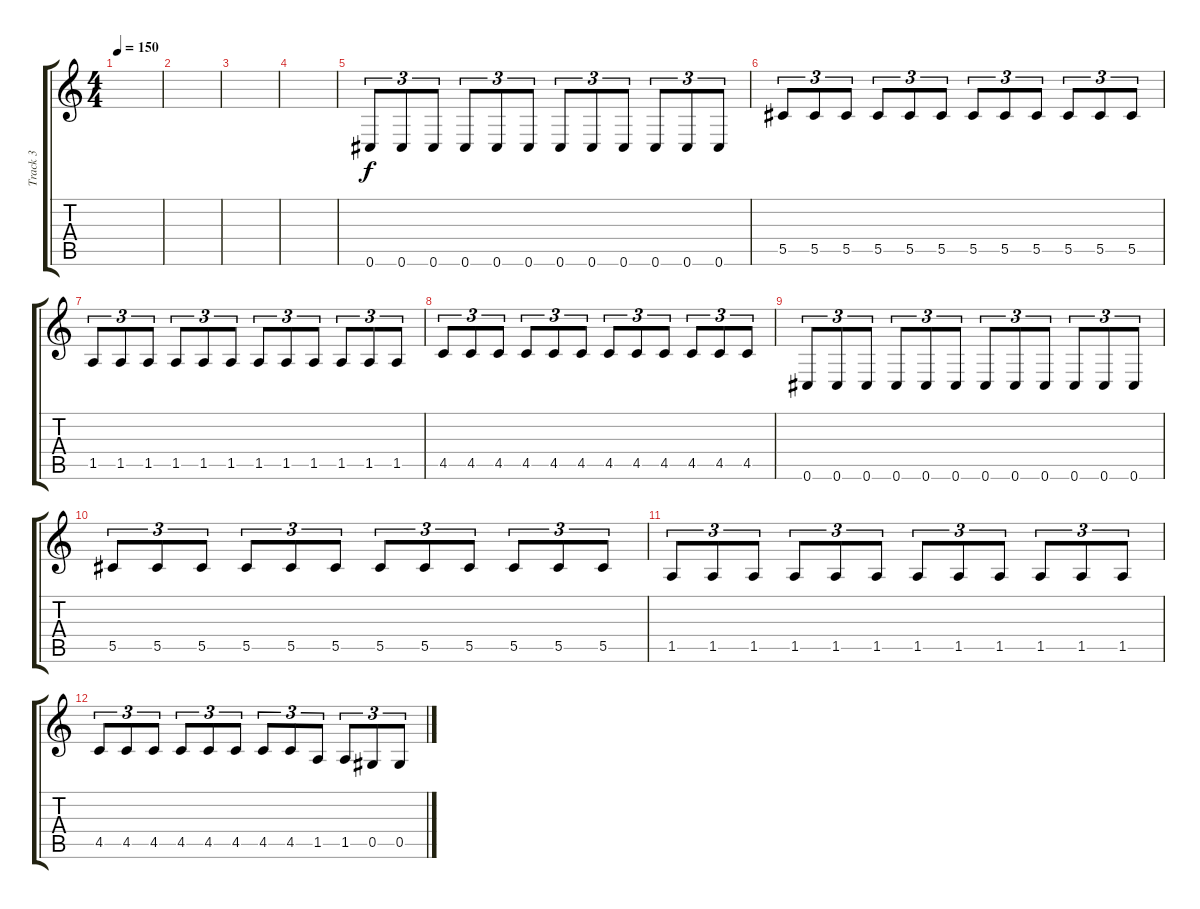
\track ("Track 3" "Track 3") {instrument overdrivenguitar}
\staff {score tabs}
\tuning (Eb4 Bb3 Gb3 Db3 Ab2 Db2) {hide}
\ts (4 4)
\tempo 150
\clef g2
\ks c
|
|
|
|
0.6.8{tu (3 2)} 0.6.8{tu (3 2)} 0.6.8{tu (3 2)} 0.6.8{tu (3 2)} 0.6.8{tu (3 2)} 0.6.8{tu (3 2)} 0.6.8{tu (3 2)} 0.6.8{tu (3 2)} 0.6.8{tu (3 2)} 0.6.8{tu (3 2)} 0.6.8{tu (3 2)} 0.6.8{tu (3 2)} |
5.5.8{tu (3 2)} 5.5.8{tu (3 2)} 5.5.8{tu (3 2)} 5.5.8{tu (3 2)} 5.5.8{tu (3 2)} 5.5.8{tu (3 2)} 5.5.8{tu (3 2)} 5.5.8{tu (3 2)} 5.5.8{tu (3 2)} 5.5.8{tu (3 2)} 5.5.8{tu (3 2)} 5.5.8{tu (3 2)} |
1.5.8{tu (3 2)} 1.5.8{tu (3 2)} 1.5.8{tu (3 2)} 1.5.8{tu (3 2)} 1.5.8{tu (3 2)} 1.5.8{tu (3 2)} 1.5.8{tu (3 2)} 1.5.8{tu (3 2)} 1.5.8{tu (3 2)} 1.5.8{tu (3 2)} 1.5.8{tu (3 2)} 1.5.8{tu (3 2)} |
4.5.8{tu (3 2)} 4.5.8{tu (3 2)} 4.5.8{tu (3 2)} 4.5.8{tu (3 2)} 4.5.8{tu (3 2)} 4.5.8{tu (3 2)} 4.5.8{tu (3 2)} 4.5.8{tu (3 2)} 4.5.8{tu (3 2)} 4.5.8{tu (3 2)} 4.5.8{tu (3 2)} 4.5.8{tu (3 2)} |
0.6.8{tu (3 2)} 0.6.8{tu (3 2)} 0.6.8{tu (3 2)} 0.6.8{tu (3 2)} 0.6.8{tu (3 2)} 0.6.8{tu (3 2)} 0.6.8{tu (3 2)} 0.6.8{tu (3 2)} 0.6.8{tu (3 2)} 0.6.8{tu (3 2)} 0.6.8{tu (3 2)} 0.6.8{tu (3 2)} |
5.5.8{tu (3 2)} 5.5.8{tu (3 2)} 5.5.8{tu (3 2)} 5.5.8{tu (3 2)} 5.5.8{tu (3 2)} 5.5.8{tu (3 2)} 5.5.8{tu (3 2)} 5.5.8{tu (3 2)} 5.5.8{tu (3 2)} 5.5.8{tu (3 2)} 5.5.8{tu (3 2)} 5.5.8{tu (3 2)} |
1.5.8{tu (3 2)} 1.5.8{tu (3 2)} 1.5.8{tu (3 2)} 1.5.8{tu (3 2)} 1.5.8{tu (3 2)} 1.5.8{tu (3 2)} 1.5.8{tu (3 2)} 1.5.8{tu (3 2)} 1.5.8{tu (3 2)} 1.5.8{tu (3 2)} 1.5.8{tu (3 2)} 1.5.8{tu (3 2)} |
4.5.8{tu (3 2)} 4.5.8{tu (3 2)} 4.5.8{tu (3 2)} 4.5.8{tu (3 2)} 4.5.8{tu (3 2)} 4.5.8{tu (3 2)} 4.5.8{tu (3 2)} 4.5.8{tu (3 2)} 1.5.8{tu (3 2)} 1.5.8{tu (3 2)} 0.5.8{tu (3 2)} 0.5.8{tu (3 2)}
